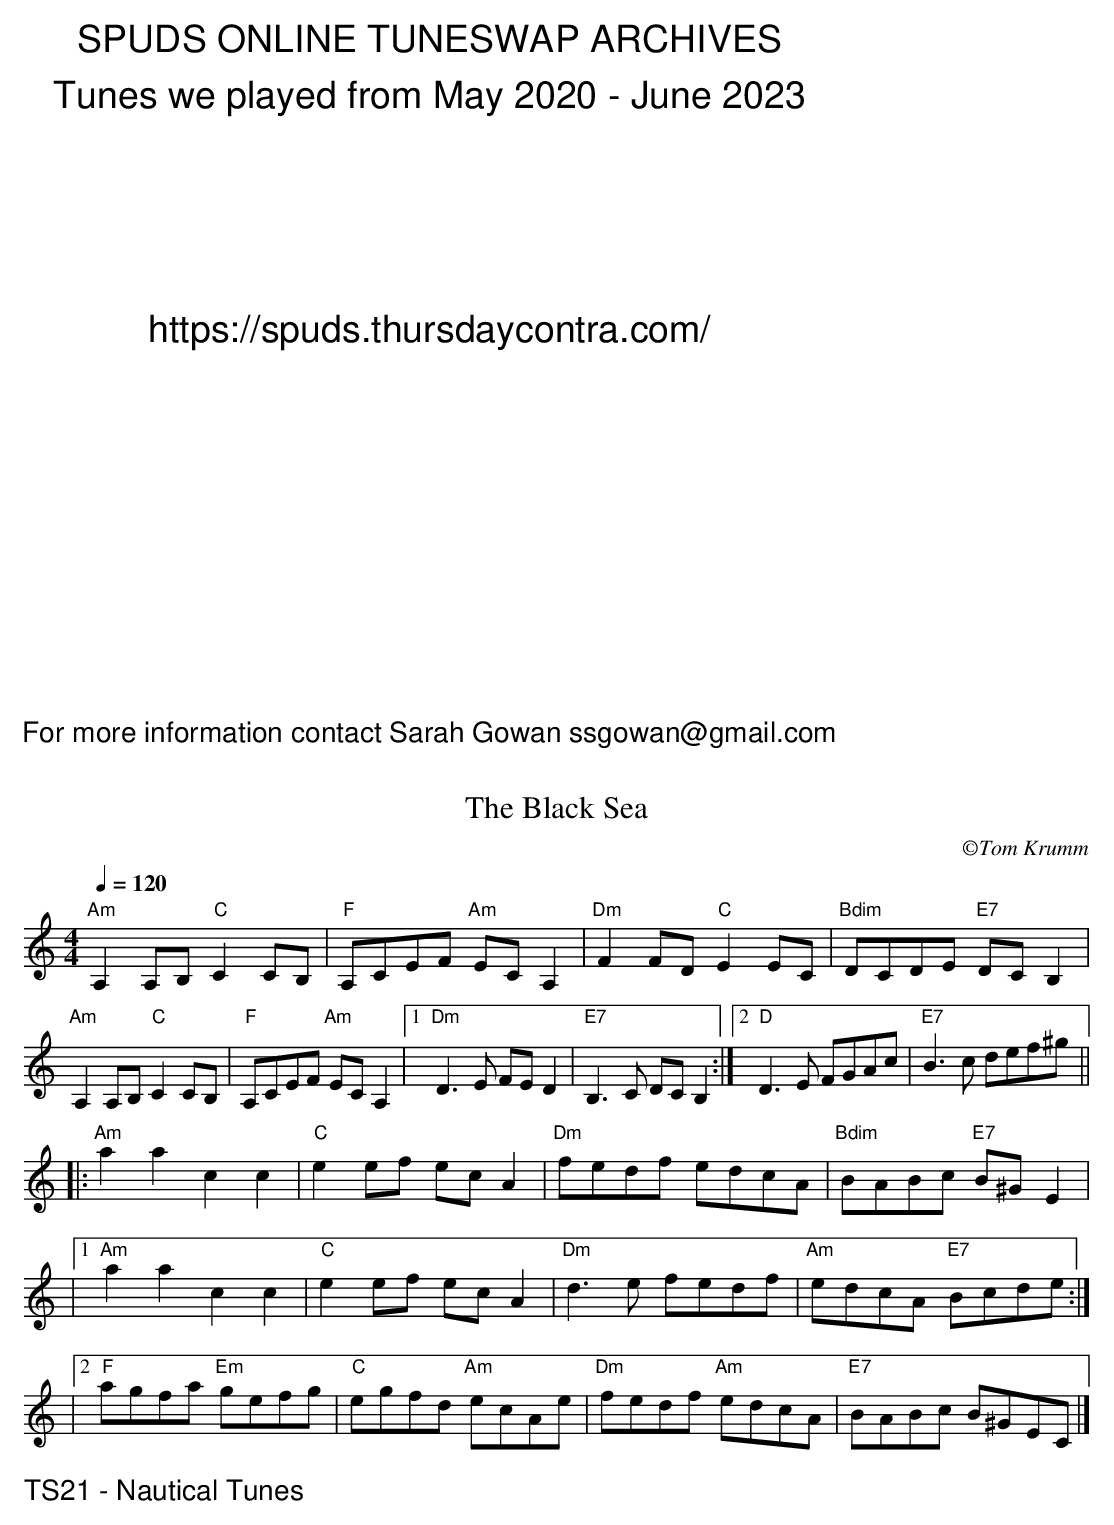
X:1
T:Black Sea, The
C:©Tom Krumm
L:1/8
Q:1/4=120
M:4/4
K:Amin
"Am" A,2 A,B,"C" C2 CB, |"F" A,CEF"Am" EC A,2 |"Dm" F2 FD"C" E2 EC |"Bdim" DCDE"E7" DC B,2|
"Am" A,2 A,B,"C" C2 CB, |"F" A,CEF"Am" EC A,2 |1"Dm" D3 E FE D2 |"E7" B,3 C DC B,2 :|2"D" D3 E FGAc |"E7" B3 c def^g||
|:"Am" a2 a2 c2 c2 |"C" e2 ef ec A2 |"Dm" fedf edcA|"Bdim" BABc"E7" B^G E2 |
|1"Am" a2 a2 c2 c2 |"C" e2 ef ec A2 |"Dm" d3 e fedf | "Am" edcA"E7" Bcde :|
|2"F" agfa"Em" gefg |"C" egfd"Am" ecAe |"Dm" fedf"Am" edcA |"E7" BABc B^GEC |]
